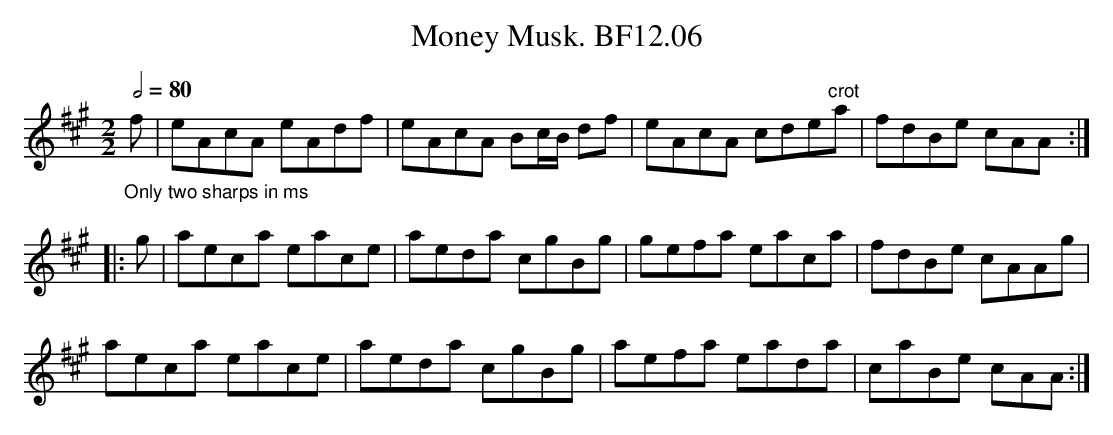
X:1
T:Money Musk. BF12.06
M:2/2
L:1/8
Q:1/2=80
K:A
"_Only two sharps in ms"f|eAcA eAdf|eAcA Bc/2B/2 df|eAcA cde"^crot"a|fdBe cAA:|
|:g|aeca eace|aeda cgBg|gefa eaca|fdBe cAAg|
aeca eace|aeda cgBg|aefa eada|caBe cAA:|
